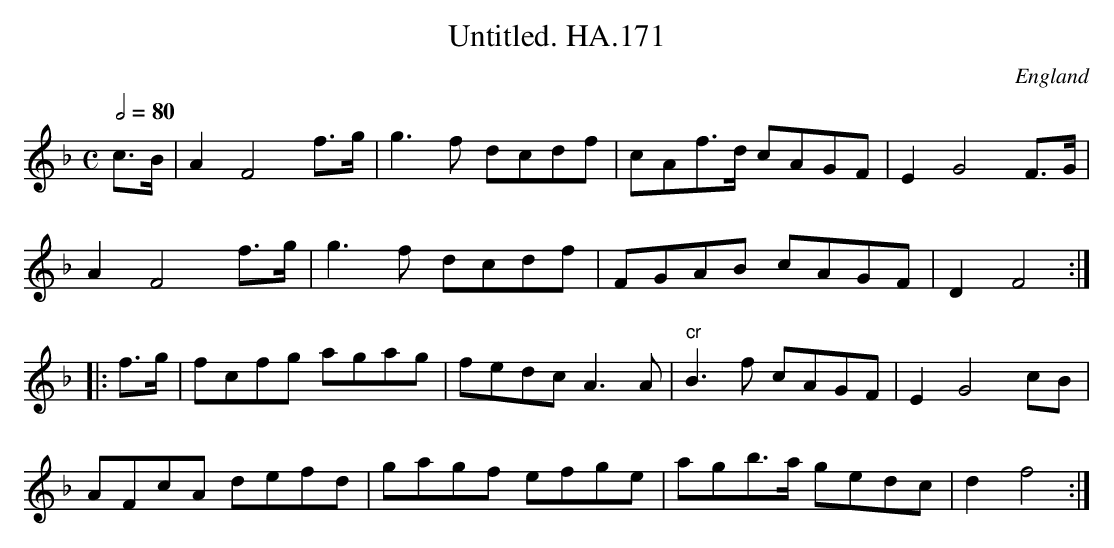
X:1
T:Untitled. HA.171
M:C
L:1/8
Q:1/2=80
O:England
K:F major
c>B|A2F4 f>g|g3f dcdf|cAf>d cAGF|E2G4 F>G|!
A2F4 f>g|g3f dcdf|FGAB cAGF|D2F4:|!
|:f>g|fcfg agag|fedc A3A|"^cr"B3f cAGF|E2G4 cB|!
AFcA defd|gagf efge|agb>a gedc|d2f4:|
